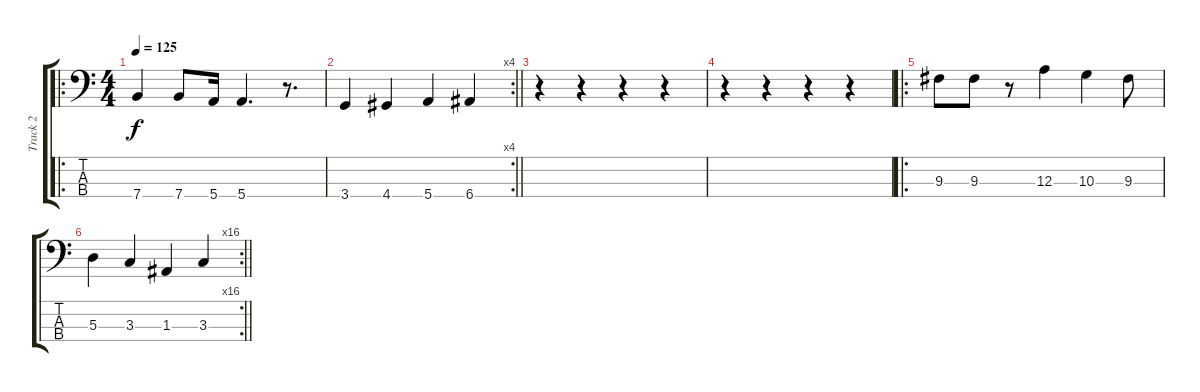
\track ("Track 2" "Track 2") {instrument electricbassfinger}
\staff {score tabs}
\tuning (G2 D2 A1 E1) {hide}
\ro
\ts (4 4)
\tempo 125
\clef f4
\ks c
7.4.4{dy f} 7.4.8 5.4.16 5.4.4{d} r.8{d} |
\rc 4
\barLineRight lightlight
3.4.4 4.4.4 5.4.4 6.4.4 |
r.4 r.4 r.4 r.4 |
r.4 r.4 r.4 r.4 |
\ro
9.3.8{beam merge} 9.3.8 r.8 12.3.4 10.3.4 9.3.8 |
\rc 16
\barLineRight lightlight
5.3.4 3.3.4 1.3.4 3.3.4
